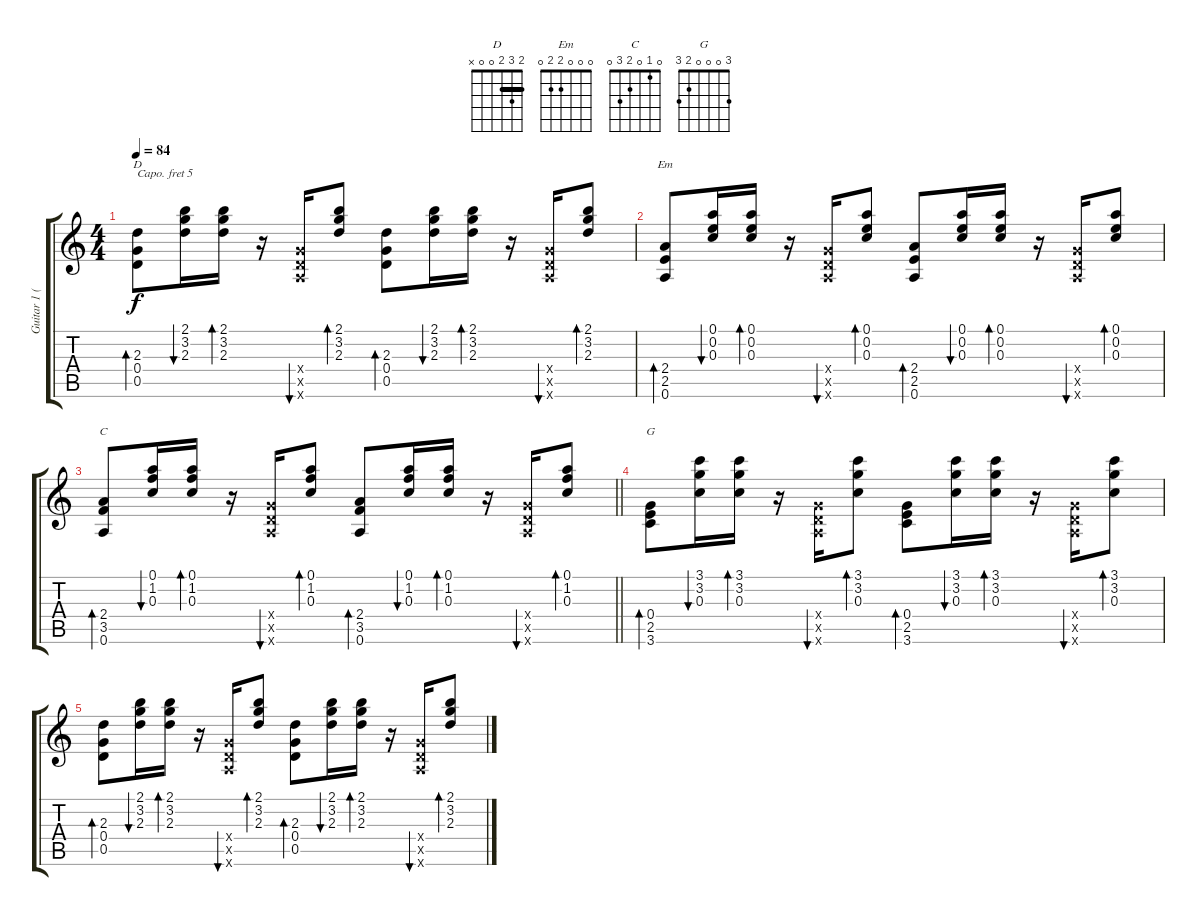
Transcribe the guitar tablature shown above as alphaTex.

\track ("Guitar 1 (Capo 5)" "Guitar 1 (") {instrument electricguitarjazz}
\staff {score tabs}
\capo 5
\tuning (E4 B3 G3 D3 A2 E2) {hide}
\chord ("D" 2 3 2 0 0 x) {barre 2}
\chord ("Em" 0 0 0 2 2 0)
\chord ("C" 0 1 0 2 3 0)
\chord ("G" 3 0 0 0 2 3)
\ts (4 4)
\tempo 84
\clef g2
\ks c
(2.3 0.4 0.5).8{bd 60 ch "D" dy f} (2.1 3.2 2.3).16{bu 60} (2.1 3.2 2.3).16{bd 60} r.16 (0.4{x} 0.5{x} 0.6{x}).16{bu 60} (2.1 3.2 2.3).8{bd 60} (2.3 0.4 0.5).8{bd 60} (2.1 3.2 2.3).16{bu 60} (2.1 3.2 2.3).16{bd 60} r.16 (0.4{x} 0.5{x} 0.6{x}).16{bu 60} (2.1 3.2 2.3).8{bd 60} |
(2.4 2.5 0.6).8{bd 60 ch "Em"} (0.1 0.2 0.3).16{bu 60} (0.1 0.2 0.3).16{bd 60} r.16 (0.4{x} 0.5{x} 0.6{x}).16{bu 60} (0.1 0.2 0.3).8{bd 60} (2.4 2.5 0.6).8{bd 60} (0.1 0.2 0.3).16{bu 60} (0.1 0.2 0.3).16{bd 60} r.16 (0.4{x} 0.5{x} 0.6{x}).16{bu 60} (0.1 0.2 0.3).8{bd 60} |
\barLineRight lightlight
(2.4 3.5 0.6).8{bd 60 ch "C"} (0.1 1.2 0.3).16{bu 60} (0.1 1.2 0.3).16{bd 60} r.16 (0.4{x} 0.5{x} 0.6{x}).16{bu 60} (0.1 1.2 0.3).8{bd 60} (2.4 3.5 0.6).8{bd 60} (0.1 1.2 0.3).16{bu 60} (0.1 1.2 0.3).16{bd 60} r.16 (0.4{x} 0.5{x} 0.6{x}).16{bu 60} (0.1 1.2 0.3).8{bd 60} |
(0.4 2.5 3.6).8{bd 60 ch "G"} (3.1 3.2 0.3).16{bu 60} (3.1 3.2 0.3).16{bd 60} r.16 (0.4{x} 0.5{x} 0.6{x}).16{bu 60} (3.1 3.2 0.3).8{bd 60} (0.4 2.5 3.6).8{bd 60} (3.1 3.2 0.3).16{bu 60} (3.1 3.2 0.3).16{bd 60} r.16 (0.4{x} 0.5{x} 0.6{x}).16{bu 60} (3.1 3.2 0.3).8{bd 60} |
(2.3 0.4 0.5).8{bd 60} (2.1 3.2 2.3).16{bu 60} (2.1 3.2 2.3).16{bd 60} r.16 (0.4{x} 0.5{x} 0.6{x}).16{bu 60} (2.1 3.2 2.3).8{bd 60} (2.3 0.4 0.5).8{bd 60} (2.1 3.2 2.3).16{bu 60} (2.1 3.2 2.3).16{bd 60} r.16 (0.4{x} 0.5{x} 0.6{x}).16{bu 60} (2.1 3.2 2.3).8{bd 60}
